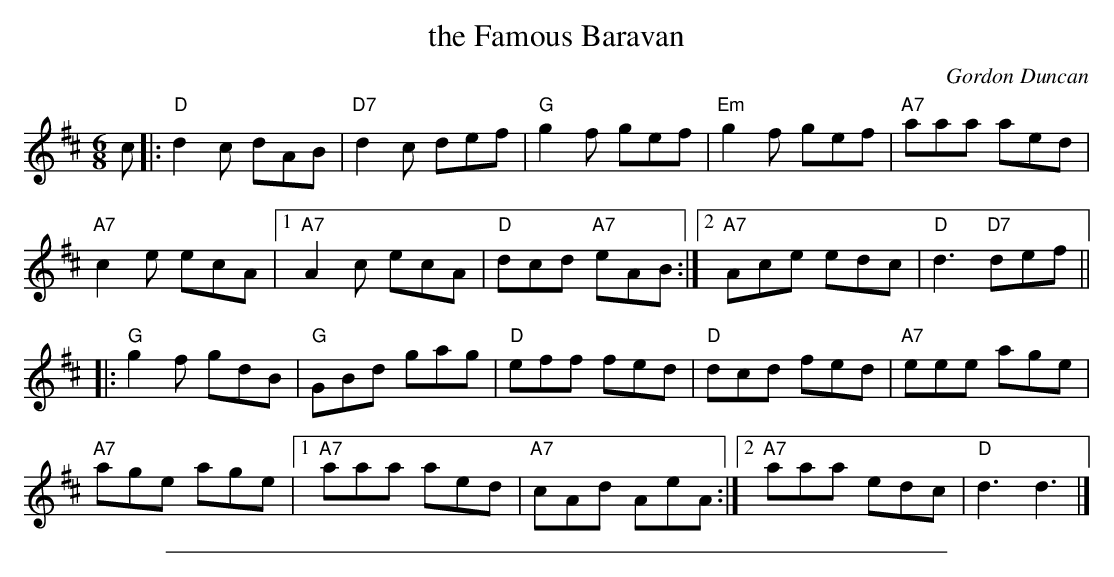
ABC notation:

X:1
T: the Famous Baravan
C: Gordon Duncan
M: 6/8
L: 1/8
K: D
c |:\
"D"d2c dAB | "D7"d2c def | "G"g2f gef | "Em"g2f gef | "A7"aaa aed |
"A7"c2e ecA |1 "A7"A2c ecA | "D"dcd "A7"eAB :|2 "A7"Ace edc | "D"d3 "D7"def ||
|:\
"G"g2f gdB | "G"GBd gag | "D"eff fed | "D"dcd fed | "A7"eee age |
"A7"age age |1 "A7"aaa aed | "A7"cAd AeA :|2 "A7"aaa edc | "D"d3 d3 |]
